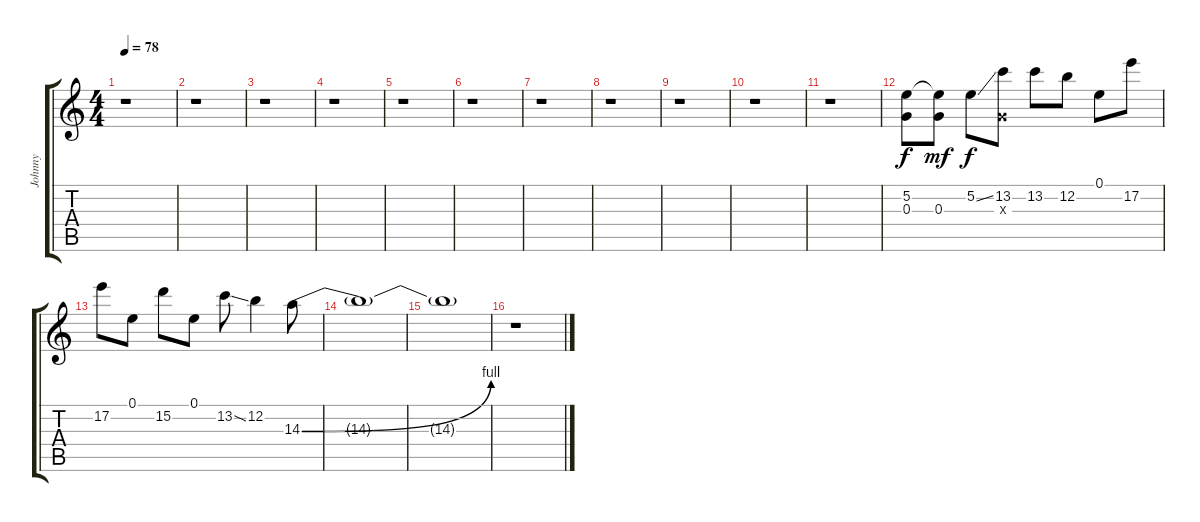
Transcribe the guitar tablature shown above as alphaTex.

\track ("Johnny" "Johnny") {instrument distortionguitar}
\staff {score tabs}
\tuning (E4 B3 G3 D3 A2 E2) {hide}
\ts (4 4)
\tempo 78
\clef g2
\ks c
r.1{dy f instrument distortionguitar} |
r.1 |
r.1 |
r.1 |
r.1 |
r.1 |
r.1 |
r.1 |
r.1 |
r.1 |
r.1 |
(5.2 0.3).8 (5.2{t} 0.3).8{dy mf} 5.2{ss}.8{dy f} (13.2 0.3{x}).8 13.2.8 12.2.8 0.1.8 17.2.8 |
17.2.8 0.1.8 15.2.8 0.1.8 13.2{ss}.8 12.2.4 14.3{be (bend 0 0 60 4)}.8 |
14.3{t}.1 |
14.3{t}.1 |
r.1
